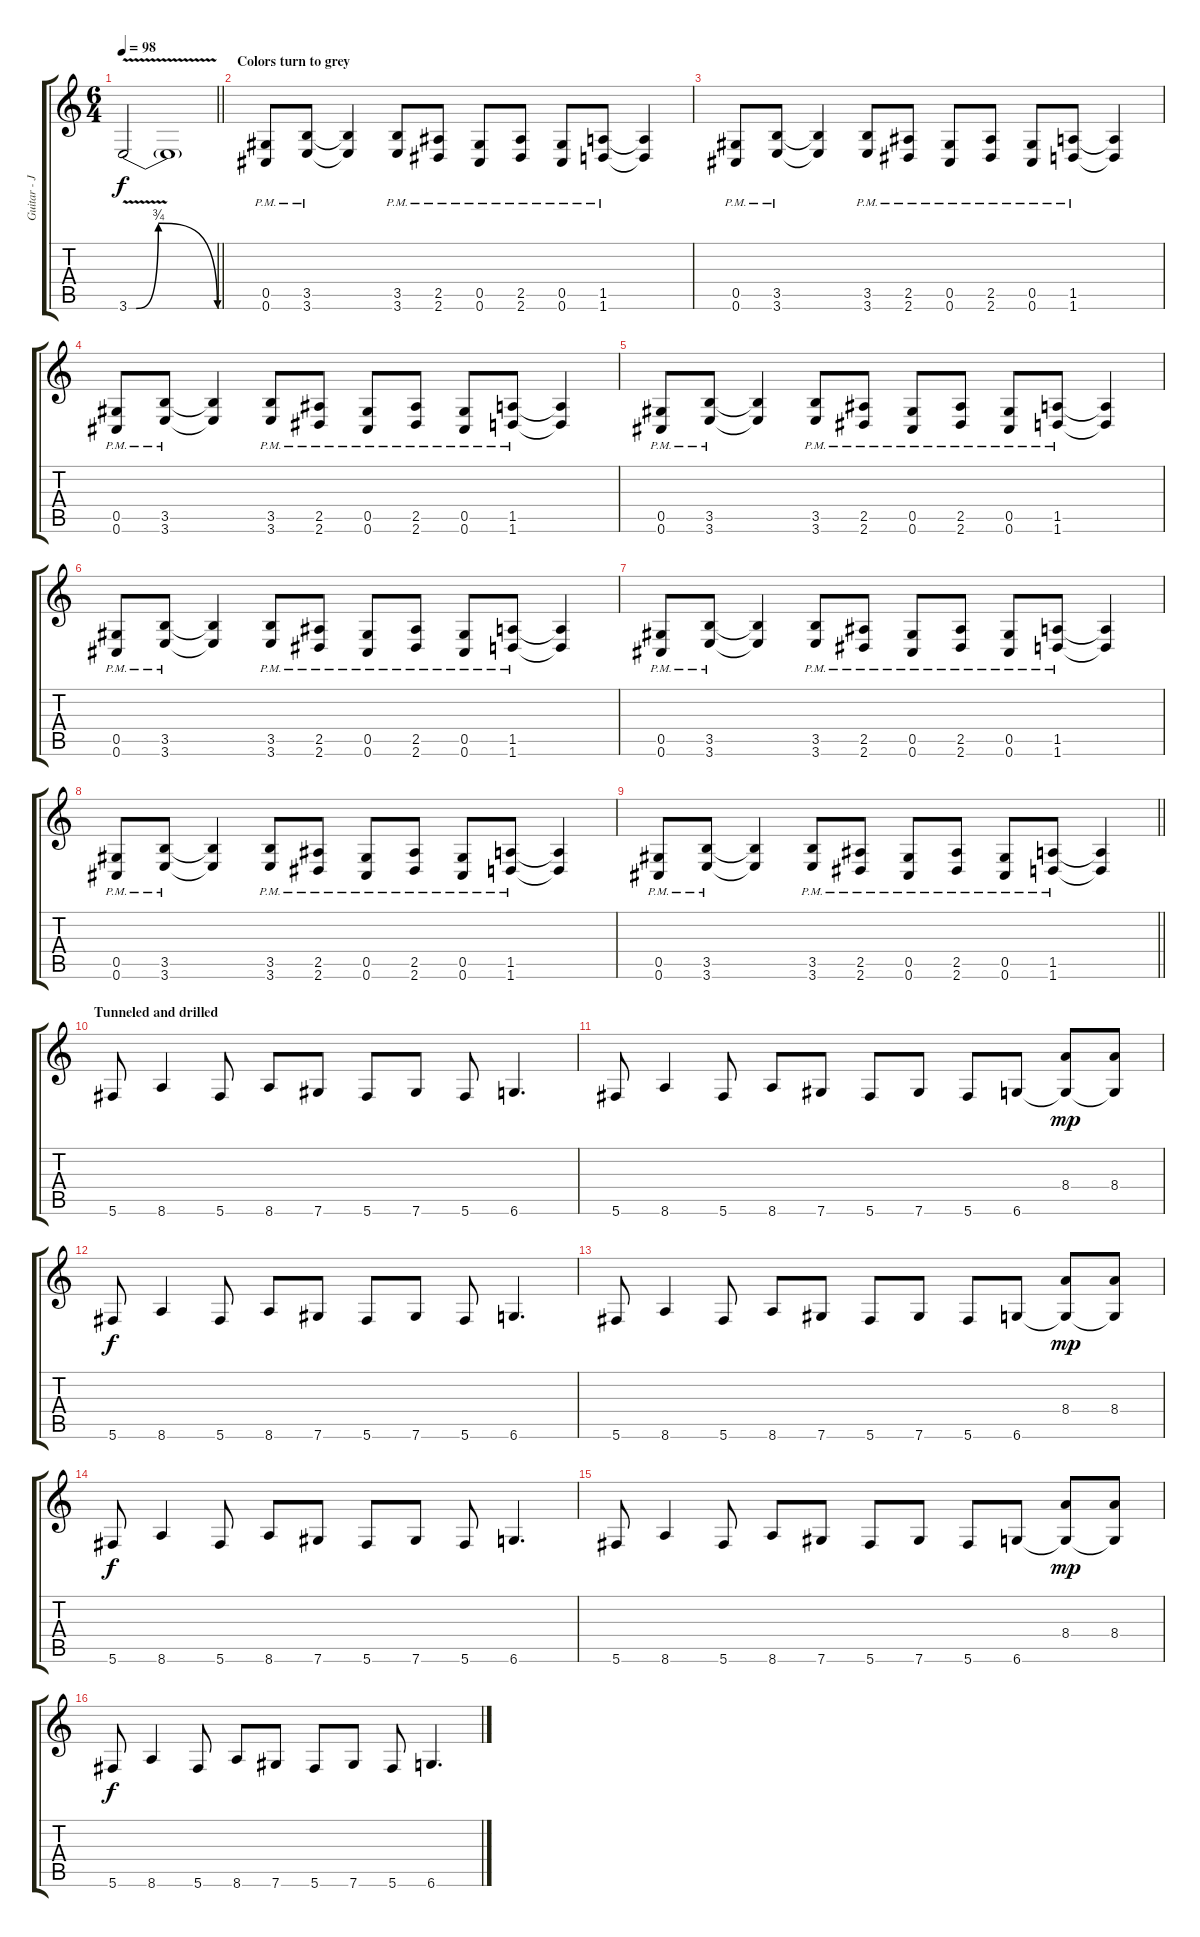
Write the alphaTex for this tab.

\track ("Guitar - Jerry Cantrell" "Guitar - J") {instrument distortionguitar}
\staff {score tabs}
\tuning (Eb4 Bb3 Gb3 Db3 Ab2 Db2) {hide}
\ts (6 4)
\tempo 98
\clef g2
\barLineRight lightlight
\ks c
3.6{be (custom 0 0 5 0 20 3 60 0) v}.2{dy f volume 12} 3.6{t}.1{volume 9} |
\section ("" "Colors turn to grey")
(0.5{pm} 0.6{pm}).8{volume 13 balance 14 instrument distortionguitar} (3.5{pm} 3.6{pm}).8 (3.5{t} 3.6{t}).4 (3.5{pm} 3.6{pm}).8 (2.5{pm} 2.6{pm}).8 (0.5{pm} 0.6{pm}).8 (2.5{pm} 2.6{pm}).8 (0.5{pm} 0.6{pm}).8 (1.5{pm} 1.6{pm}).8 (1.5{t} 1.6{t}).4 |
(0.5{pm} 0.6{pm}).8 (3.5{pm} 3.6{pm}).8 (3.5{t} 3.6{t}).4 (3.5{pm} 3.6{pm}).8 (2.5{pm} 2.6{pm}).8 (0.5{pm} 0.6{pm}).8 (2.5{pm} 2.6{pm}).8 (0.5{pm} 0.6{pm}).8 (1.5{pm} 1.6{pm}).8 (1.5{t} 1.6{t}).4 |
(0.5{pm} 0.6{pm}).8 (3.5{pm} 3.6{pm}).8 (3.5{t} 3.6{t}).4 (3.5{pm} 3.6{pm}).8 (2.5{pm} 2.6{pm}).8 (0.5{pm} 0.6{pm}).8 (2.5{pm} 2.6{pm}).8 (0.5{pm} 0.6{pm}).8 (1.5{pm} 1.6{pm}).8 (1.5{t} 1.6{t}).4 |
(0.5{pm} 0.6{pm}).8 (3.5{pm} 3.6{pm}).8 (3.5{t} 3.6{t}).4 (3.5{pm} 3.6{pm}).8 (2.5{pm} 2.6{pm}).8 (0.5{pm} 0.6{pm}).8 (2.5{pm} 2.6{pm}).8 (0.5{pm} 0.6{pm}).8 (1.5{pm} 1.6{pm}).8 (1.5{t} 1.6{t}).4 |
(0.5{pm} 0.6{pm}).8 (3.5{pm} 3.6{pm}).8 (3.5{t} 3.6{t}).4 (3.5{pm} 3.6{pm}).8 (2.5{pm} 2.6{pm}).8 (0.5{pm} 0.6{pm}).8 (2.5{pm} 2.6{pm}).8 (0.5{pm} 0.6{pm}).8 (1.5{pm} 1.6{pm}).8 (1.5{t} 1.6{t}).4 |
(0.5{pm} 0.6{pm}).8 (3.5{pm} 3.6{pm}).8 (3.5{t} 3.6{t}).4 (3.5{pm} 3.6{pm}).8 (2.5{pm} 2.6{pm}).8 (0.5{pm} 0.6{pm}).8 (2.5{pm} 2.6{pm}).8 (0.5{pm} 0.6{pm}).8 (1.5{pm} 1.6{pm}).8 (1.5{t} 1.6{t}).4 |
(0.5{pm} 0.6{pm}).8 (3.5{pm} 3.6{pm}).8 (3.5{t} 3.6{t}).4 (3.5{pm} 3.6{pm}).8 (2.5{pm} 2.6{pm}).8 (0.5{pm} 0.6{pm}).8 (2.5{pm} 2.6{pm}).8 (0.5{pm} 0.6{pm}).8 (1.5{pm} 1.6{pm}).8 (1.5{t} 1.6{t}).4 |
\barLineRight lightlight
(0.5{pm} 0.6{pm}).8 (3.5{pm} 3.6{pm}).8 (3.5{t} 3.6{t}).4 (3.5{pm} 3.6{pm}).8 (2.5{pm} 2.6{pm}).8 (0.5{pm} 0.6{pm}).8 (2.5{pm} 2.6{pm}).8 (0.5{pm} 0.6{pm}).8 (1.5{pm} 1.6{pm}).8 (1.5{t} 1.6{t}).4 |
\section ("" "Tunneled and drilled")
5.6.8{volume 14} 8.6.4 5.6.8 8.6.8 7.6.8 5.6.8 7.6.8 5.6.8 6.6.4{d} |
5.6.8 8.6.4 5.6.8 8.6.8 7.6.8 5.6.8 7.6.8 5.6.8 6.6.8 (8.4 6.6{t}).8{dy mp} (8.4 6.6{t}).8 |
5.6.8{dy f} 8.6.4 5.6.8 8.6.8 7.6.8 5.6.8 7.6.8 5.6.8 6.6.4{d} |
5.6.8 8.6.4 5.6.8 8.6.8 7.6.8 5.6.8 7.6.8 5.6.8 6.6.8 (8.4 6.6{t}).8{dy mp} (8.4 6.6{t}).8 |
5.6.8{dy f} 8.6.4 5.6.8 8.6.8 7.6.8 5.6.8 7.6.8 5.6.8 6.6.4{d} |
5.6.8 8.6.4 5.6.8 8.6.8 7.6.8 5.6.8 7.6.8 5.6.8 6.6.8 (8.4 6.6{t}).8{dy mp} (8.4 6.6{t}).8 |
5.6.8{dy f} 8.6.4 5.6.8 8.6.8 7.6.8 5.6.8 7.6.8 5.6.8 6.6.4{d}
